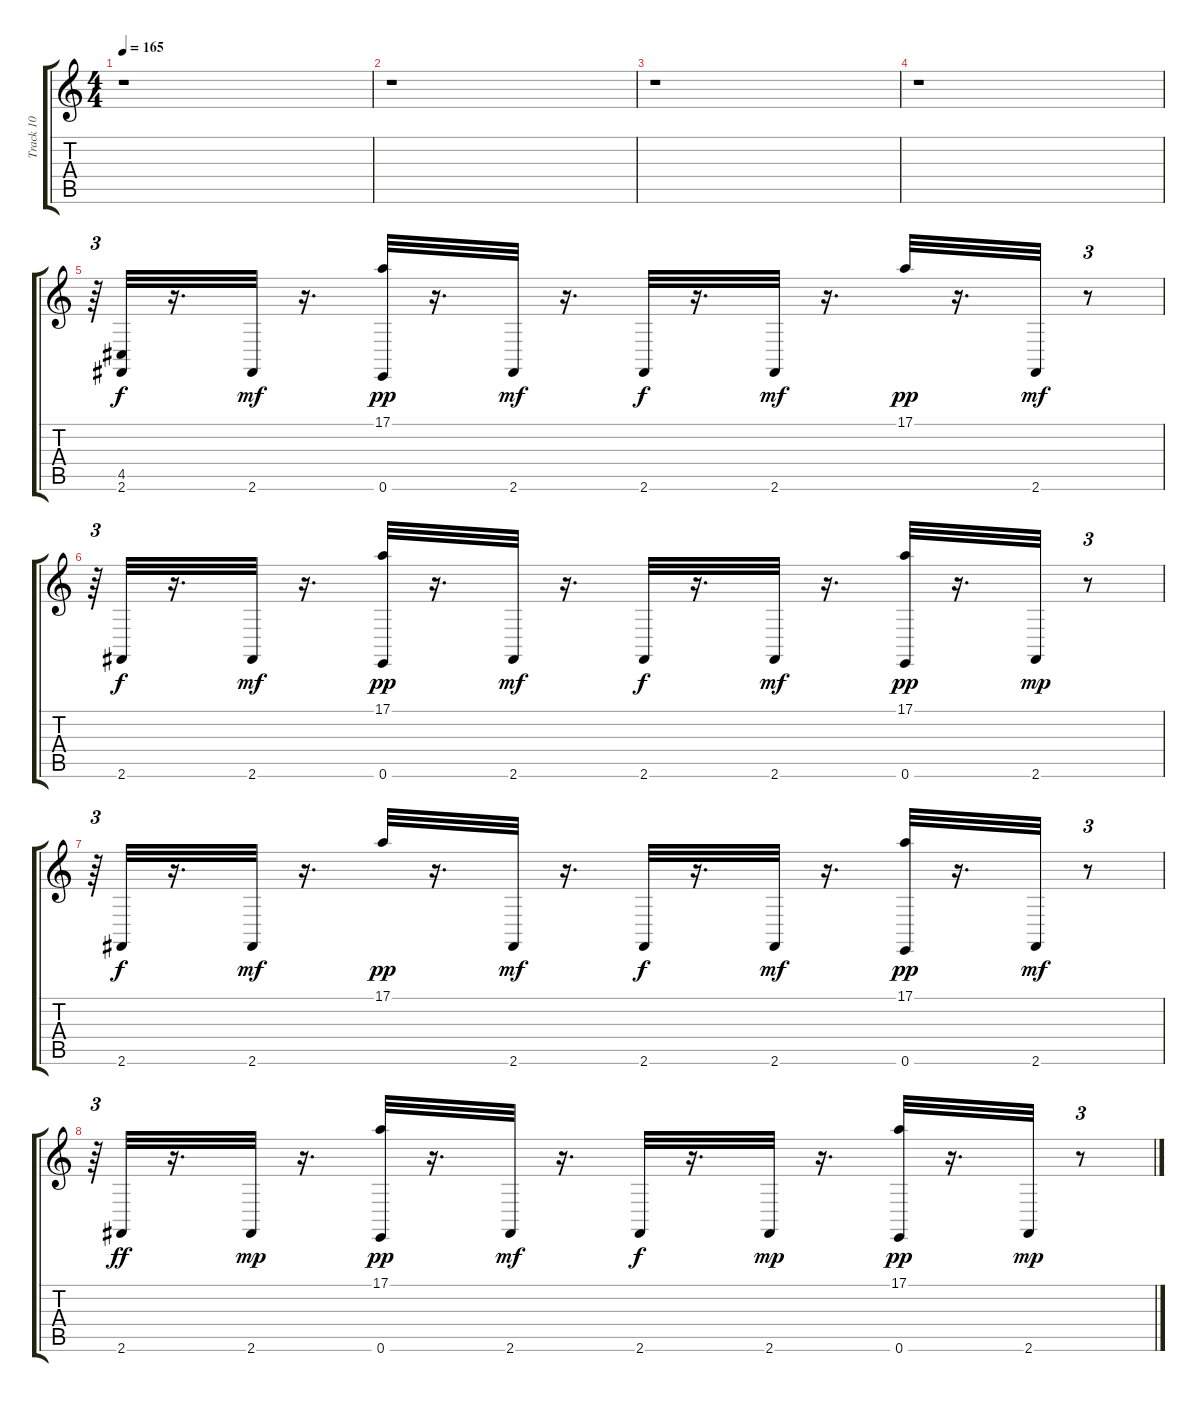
\track ("Track 10" "Track 10") {instrument melodictom}
\staff {score tabs}
\tuning (E4 B3 G3 D3 A2 E2) {hide}
\ts (4 4)
\tempo 165
\clef g2
\ks c
r.1{dy f} |
r.1 |
r.1 |
r.1 |
r.64{tu (3 2)} (4.5 2.6).32 r.16{d} 2.6.32{dy mf} r.16{d} (17.1 0.6).32{dy pp} r.16{d} 2.6.32{dy mf} r.16{d} 2.6.32{dy f} r.16{d} 2.6.32{dy mf} r.16{d} 17.1.32{dy pp} r.16{d} 2.6.32{dy mf} r.8{tu (3 2)} |
r.64{tu (3 2)} 2.6.32{dy f} r.16{d} 2.6.32{dy mf} r.16{d} (17.1 0.6).32{dy pp} r.16{d} 2.6.32{dy mf} r.16{d} 2.6.32{dy f} r.16{d} 2.6.32{dy mf} r.16{d} (17.1 0.6).32{dy pp} r.16{d} 2.6.32{dy mp} r.8{tu (3 2)} |
r.64{tu (3 2)} 2.6.32{dy f} r.16{d} 2.6.32{dy mf} r.16{d} 17.1.32{dy pp} r.16{d} 2.6.32{dy mf} r.16{d} 2.6.32{dy f} r.16{d} 2.6.32{dy mf} r.16{d} (17.1 0.6).32{dy pp} r.16{d} 2.6.32{dy mf} r.8{tu (3 2)} |
r.64{tu (3 2)} 2.6.32{dy ff} r.16{d} 2.6.32{dy mp} r.16{d} (17.1 0.6).32{dy pp} r.16{d} 2.6.32{dy mf} r.16{d} 2.6.32{dy f} r.16{d} 2.6.32{dy mp} r.16{d} (17.1 0.6).32{dy pp} r.16{d} 2.6.32{dy mp} r.8{tu (3 2)}
